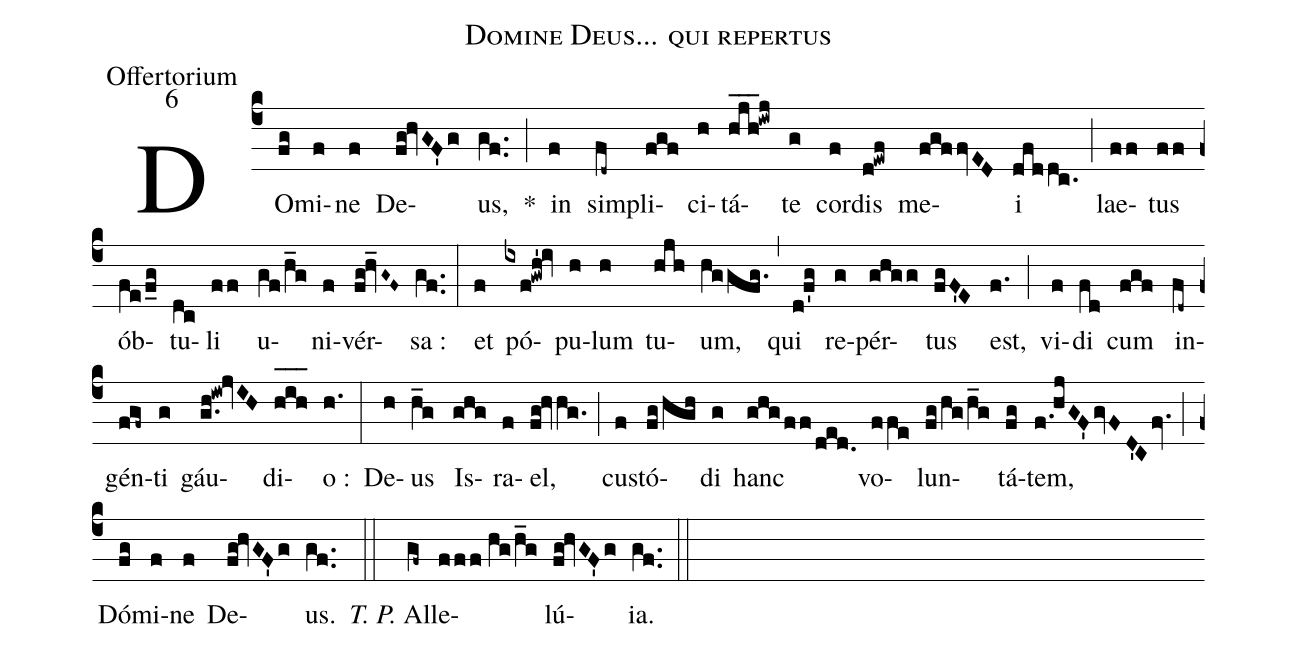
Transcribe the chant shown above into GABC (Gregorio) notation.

name:Domine Deus... qui repertus;
office-part:Offertorium;
mode:6;
%%
(c4) DO(fg)mi(f)ne(f) De(fg!hvGF'g)us,(gf..) *(;) in(f) sim(fd~)pli(fgf)ci(h)tá(hjh___!iwj)te(g) <nlba>cor(f)dis</nlba>(d!ewf) me(fgffvED)i(dfddc.) (;) lae(ff)tus(ff) ób(fe/f_g)tu(dc)li(ff) u(gf/h_g)ni(f)vér(fg!hv_G~F~)sa :(gf..) (:) <nlba>et(f) pó(ixf!gwh'!iv)pu(h)lum</nlba>(h) tu(hjh)um,(hggfg.) (,) qui(d!f'g) re(g)pér(ghgg)tus(fgF'E) est,(f.) (;) vi(f)di(fd) cum(fgf) in(fd~)gén(fgf~)ti(g) gáu(g.h!iw!jvIH)di(h_[oh:h]i_[oh:h]h_[oh:h])o :(h.) (:) De(h)us(h_g) Is(ghg)ra(f)el,(fg!hvhg.) (;) cu(f)stó(fg/hgh)di(g) hanc(ghgff/ded.) vo(ffe)lun(fg/hg/h_g)tá(fg)tem,(f.!hjGF'gvFD'Cfv.) (;) Dó(fg)mi(f)ne(f) De(fg!hvGF'g)us.(gf..) (::) <nlba><i>T. P.</i> Al(gf~)le(fff//hg/h_g)lú(fg!hvGF'g){ia}.</nlba>(gf..) (::)
